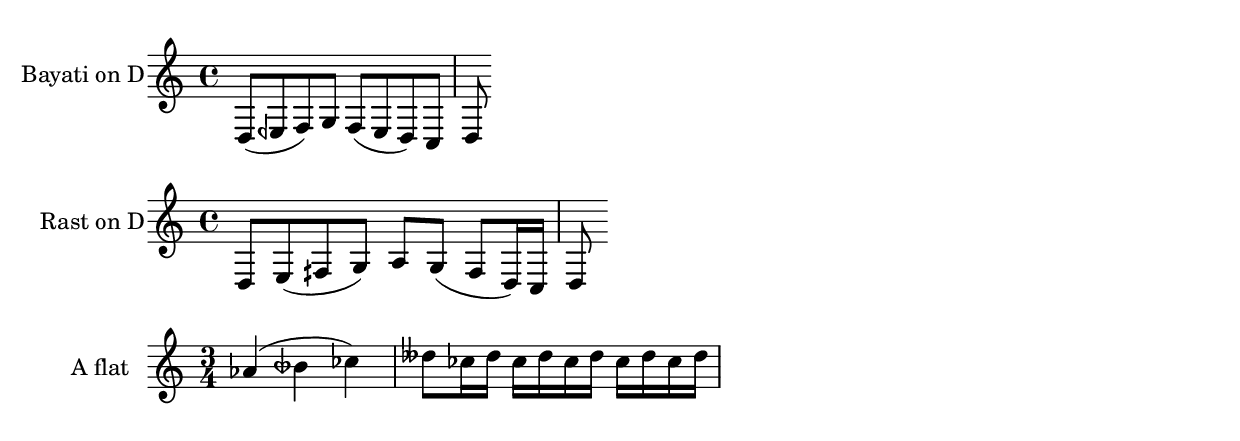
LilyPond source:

\version "2.16.2"

\header {
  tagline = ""
}

upo = \markup {
  \arrow-head #Y #UP ##t
}
downo = \markup {
  \arrow-head #Y #DOWN ##t
}

\new Staff \with {
  instrumentName = #"Bayati on D"
}
\relative {
  d8 (eeh f) g f (eeh d) c d
}

\new Staff \with {
  instrumentName = #"Rast on D"
}
\relative {
  d8 e (fih g) a g (fih d16 ) c16 d8
}

\new Staff \with {
  instrumentName = #"A flat"
}
\relative {
  \time 3/4
  aes'4 (beseh ces) 
  deses8 
  ces16 deses
  ces16 deses
  ces16 deses
  ces16 deses
  ces16 deses
}

